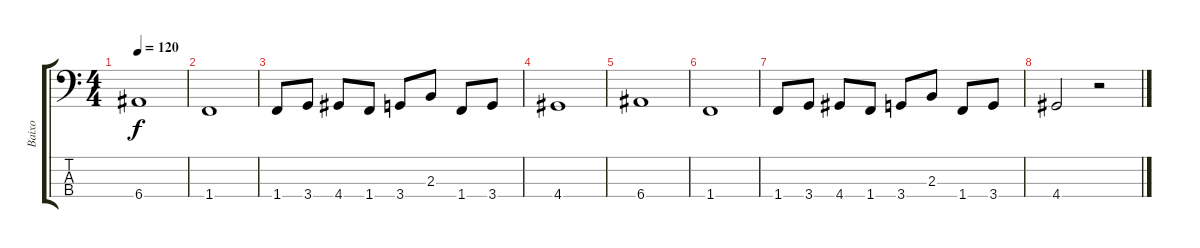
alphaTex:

\track ("Baixo" "Baixo") {instrument electricbassfinger}
\staff {score tabs}
\tuning (G2 D2 A1 E1) {hide}
\ts (4 4)
\tempo 120
\clef f4
\ks c
6.4.1{dy f} |
1.4.1 |
1.4.8 3.4.8 4.4.8 1.4.8 3.4.8 2.3.8 1.4.8 3.4.8 |
4.4.1 |
6.4.1 |
1.4.1 |
1.4.8 3.4.8 4.4.8 1.4.8 3.4.8 2.3.8 1.4.8 3.4.8 |
4.4.2 r.2
